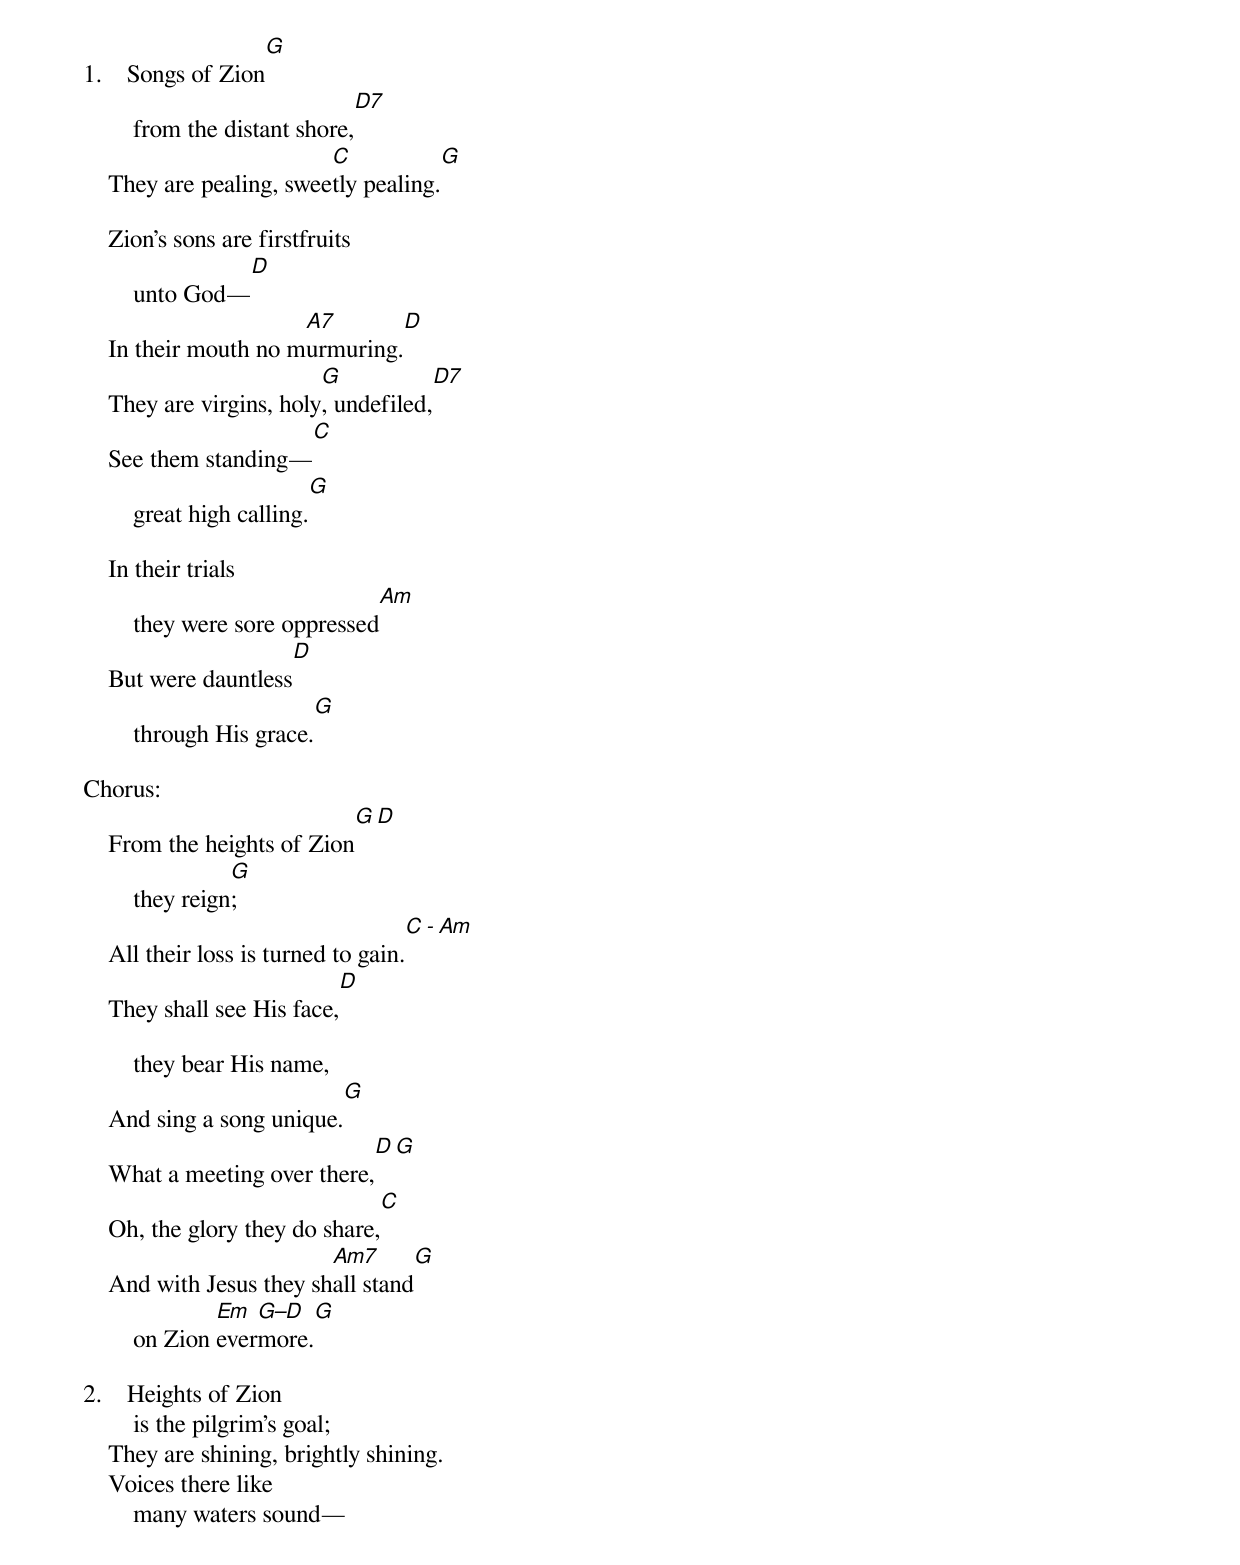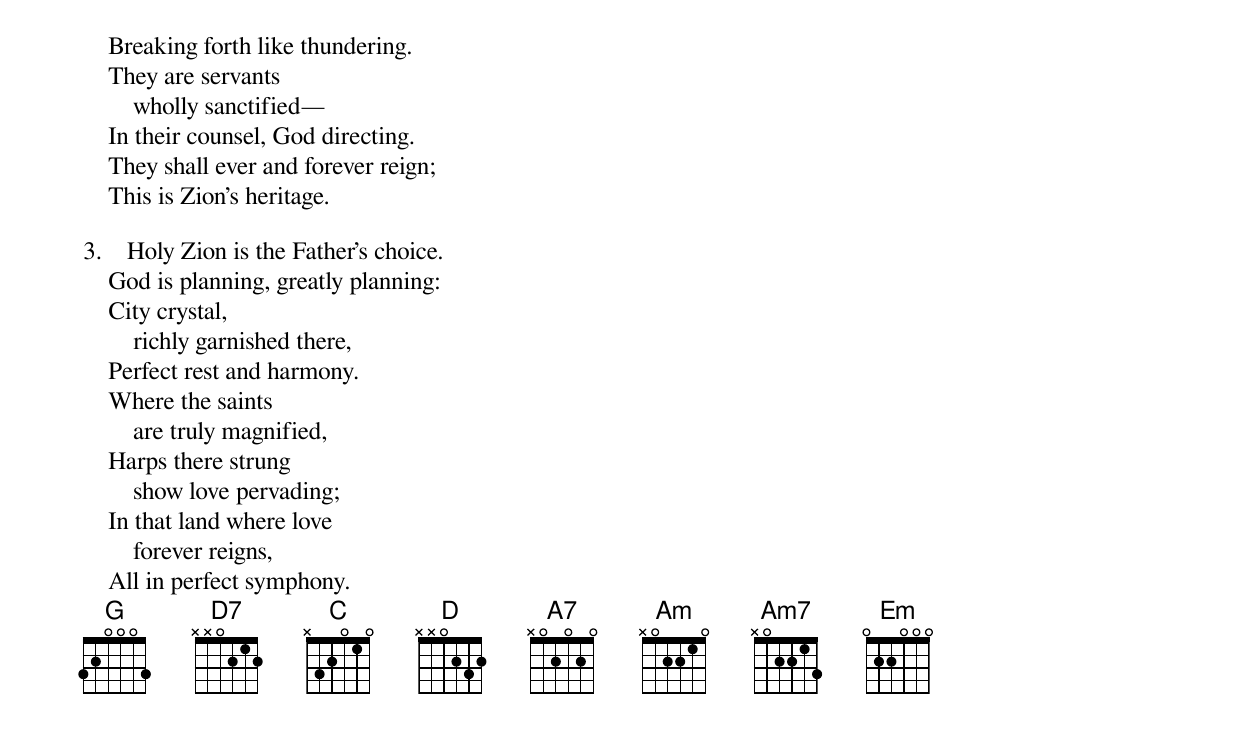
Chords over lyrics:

                         G
1.    Songs of Zion
                                           D7
        from the distant shore,
                          C                               G
    They are pealing, sweetly pealing.

    Zion’s sons are firstfruits
                      D
        unto God—
                       A7                            D
    In their mouth no murmuring.
                          G                                D7
    They are virgins, holy, undefiled,
                            C
    See them standing—
                              G
        great high calling.

    In their trials
                                           Am
        they were sore oppressed
                            D
    But were dauntless
                                    G
        through His grace.

Chorus:
                            G                D
    From the heights of Zion
                  G
        they reign;
                                                         C - Am
    All their loss is turned to gain.
                             D
    They shall see His face,

        they bear His name,
                                          G
    And sing a song unique.
                                     D           G
    What a meeting over there,
                                                    C
    Oh, the glory they do share,
                          Am7                         G
    And with Jesus they shall stand
                Em  G–D    G
        on Zion evermore.

2.    Heights of Zion
        is the pilgrim’s goal;
    They are shining, brightly shining.
    Voices there like
        many waters sound—
    Breaking forth like thundering.
    They are servants
        wholly sanctified—
    In their counsel, God directing.
    They shall ever and forever reign;
    This is Zion’s heritage.

3.    Holy Zion is the Father’s choice.
    God is planning, greatly planning:
    City crystal,
        richly garnished there,
    Perfect rest and harmony.
    Where the saints
        are truly magnified,
    Harps there strung
        show love pervading;
    In that land where love
        forever reigns,
    All in perfect symphony.
